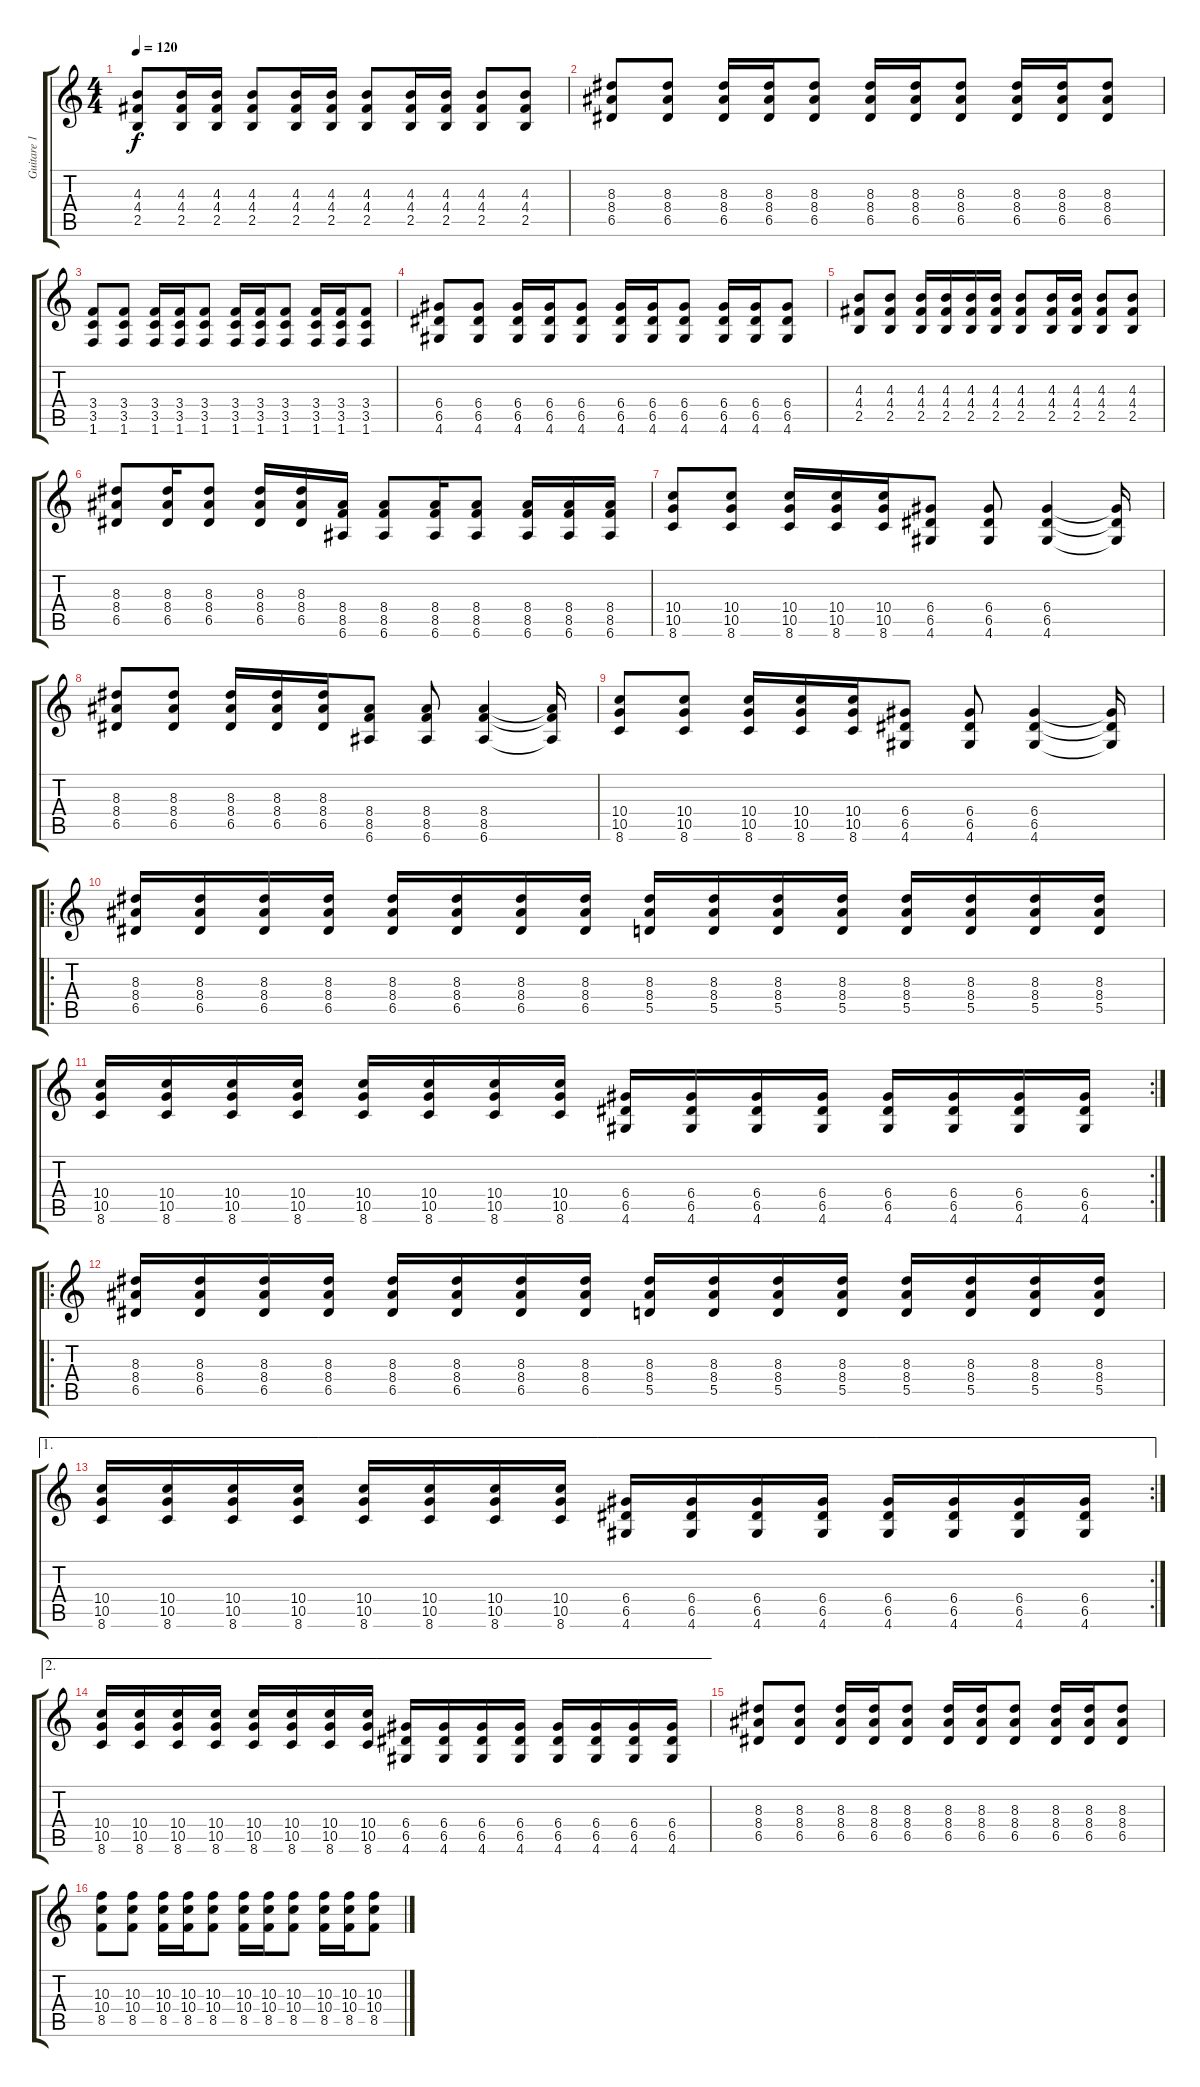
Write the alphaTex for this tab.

\track ("Guitare 1" "Guitare 1") {instrument distortionguitar}
\staff {score tabs}
\tuning (E4 B3 G3 D3 A2 E2) {hide}
\ts (4 4)
\tempo 120
\clef g2
\ks c
(4.3 4.4 2.5).8{dy f} (4.3 4.4 2.5).16 (4.3 4.4 2.5).16 (4.3 4.4 2.5).8 (4.3 4.4 2.5).16 (4.3 4.4 2.5).16 (4.3 4.4 2.5).8 (4.3 4.4 2.5).16 (4.3 4.4 2.5).16 (4.3 4.4 2.5).8 (4.3 4.4 2.5).8 |
(8.3 8.4 6.5).8 (8.3 8.4 6.5).8 (8.3 8.4 6.5).16 (8.3 8.4 6.5).16 (8.3 8.4 6.5).8 (8.3 8.4 6.5).16 (8.3 8.4 6.5).16 (8.3 8.4 6.5).8 (8.3 8.4 6.5).16 (8.3 8.4 6.5).16 (8.3 8.4 6.5).8 |
(3.4 3.5 1.6).8 (3.4 3.5 1.6).8 (3.4 3.5 1.6).16 (3.4 3.5 1.6).16 (3.4 3.5 1.6).8 (3.4 3.5 1.6).16 (3.4 3.5 1.6).16 (3.4 3.5 1.6).8 (3.4 3.5 1.6).16 (3.4 3.5 1.6).16 (3.4 3.5 1.6).8 |
(6.4 6.5 4.6).8 (6.4 6.5 4.6).8 (6.4 6.5 4.6).16 (6.4 6.5 4.6).16 (6.4 6.5 4.6).8 (6.4 6.5 4.6).16 (6.4 6.5 4.6).16 (6.4 6.5 4.6).8 (6.4 6.5 4.6).16 (6.4 6.5 4.6).16 (6.4 6.5 4.6).8 |
(4.3 4.4 2.5).8 (4.3 4.4 2.5).8 (4.3 4.4 2.5).16 (4.3 4.4 2.5).16 (4.3 4.4 2.5).16 (4.3 4.4 2.5).16 (4.3 4.4 2.5).8 (4.3 4.4 2.5).16 (4.3 4.4 2.5).16 (4.3 4.4 2.5).8 (4.3 4.4 2.5).8 |
(8.3 8.4 6.5).8 (8.3 8.4 6.5).16 (8.3 8.4 6.5).8 (8.3 8.4 6.5).16 (8.3 8.4 6.5).16 (8.4 8.5 6.6).16 (8.4 8.5 6.6).8 (8.4 8.5 6.6).16 (8.4 8.5 6.6).8 (8.4 8.5 6.6).16 (8.4 8.5 6.6).16 (8.4 8.5 6.6).16 |
(10.4 10.5 8.6).8 (10.4 10.5 8.6).8 (10.4 10.5 8.6).16 (10.4 10.5 8.6).16 (10.4 10.5 8.6).16 (6.4 6.5 4.6).8 (6.4 6.5 4.6).8 (6.4 6.5 4.6).4 (6.4{t} 6.5{t} 4.6{t}).16 |
(8.3 8.4 6.5).8 (8.3 8.4 6.5).8 (8.3 8.4 6.5).16 (8.3 8.4 6.5).16 (8.3 8.4 6.5).16 (8.4 8.5 6.6).8 (8.4 8.5 6.6).8 (8.4 8.5 6.6).4 (8.4{t} 8.5{t} 6.6{t}).16 |
(10.4 10.5 8.6).8 (10.4 10.5 8.6).8 (10.4 10.5 8.6).16 (10.4 10.5 8.6).16 (10.4 10.5 8.6).16 (6.4 6.5 4.6).8 (6.4 6.5 4.6).8 (6.4 6.5 4.6).4 (6.4{t} 6.5{t} 4.6{t}).16 |
\ro
(8.3 8.4 6.5).16 (8.3 8.4 6.5).16 (8.3 8.4 6.5).16 (8.3 8.4 6.5).16 (8.3 8.4 6.5).16 (8.3 8.4 6.5).16 (8.3 8.4 6.5).16 (8.3 8.4 6.5).16 (8.3 8.4 5.5).16 (8.3 8.4 5.5).16 (8.3 8.4 5.5).16 (8.3 8.4 5.5).16 (8.3 8.4 5.5).16 (8.3 8.4 5.5).16 (8.3 8.4 5.5).16 (8.3 8.4 5.5).16 |
\rc 2
(10.4 10.5 8.6).16 (10.4 10.5 8.6).16 (10.4 10.5 8.6).16 (10.4 10.5 8.6).16 (10.4 10.5 8.6).16 (10.4 10.5 8.6).16 (10.4 10.5 8.6).16 (10.4 10.5 8.6).16 (6.4 6.5 4.6).16 (6.4 6.5 4.6).16 (6.4 6.5 4.6).16 (6.4 6.5 4.6).16 (6.4 6.5 4.6).16 (6.4 6.5 4.6).16 (6.4 6.5 4.6).16 (6.4 6.5 4.6).16 |
\ro
(8.3 8.4 6.5).16 (8.3 8.4 6.5).16 (8.3 8.4 6.5).16 (8.3 8.4 6.5).16 (8.3 8.4 6.5).16 (8.3 8.4 6.5).16 (8.3 8.4 6.5).16 (8.3 8.4 6.5).16 (8.3 8.4 5.5).16 (8.3 8.4 5.5).16 (8.3 8.4 5.5).16 (8.3 8.4 5.5).16 (8.3 8.4 5.5).16 (8.3 8.4 5.5).16 (8.3 8.4 5.5).16 (8.3 8.4 5.5).16 |
\ae 1
\rc 2
(10.4 10.5 8.6).16 (10.4 10.5 8.6).16 (10.4 10.5 8.6).16 (10.4 10.5 8.6).16 (10.4 10.5 8.6).16 (10.4 10.5 8.6).16 (10.4 10.5 8.6).16 (10.4 10.5 8.6).16 (6.4 6.5 4.6).16 (6.4 6.5 4.6).16 (6.4 6.5 4.6).16 (6.4 6.5 4.6).16 (6.4 6.5 4.6).16 (6.4 6.5 4.6).16 (6.4 6.5 4.6).16 (6.4 6.5 4.6).16 |
\ae 2
(10.4 10.5 8.6).16 (10.4 10.5 8.6).16 (10.4 10.5 8.6).16 (10.4 10.5 8.6).16 (10.4 10.5 8.6).16 (10.4 10.5 8.6).16 (10.4 10.5 8.6).16 (10.4 10.5 8.6).16 (6.4 6.5 4.6).16 (6.4 6.5 4.6).16 (6.4 6.5 4.6).16 (6.4 6.5 4.6).16 (6.4 6.5 4.6).16 (6.4 6.5 4.6).16 (6.4 6.5 4.6).16 (6.4 6.5 4.6).16 |
(8.3 8.4 6.5).8 (8.3 8.4 6.5).8 (8.3 8.4 6.5).16 (8.3 8.4 6.5).16 (8.3 8.4 6.5).8 (8.3 8.4 6.5).16 (8.3 8.4 6.5).16 (8.3 8.4 6.5).8 (8.3 8.4 6.5).16 (8.3 8.4 6.5).16 (8.3 8.4 6.5).8 |
(10.3 10.4 8.5).8 (10.3 10.4 8.5).8 (10.3 10.4 8.5).16 (10.3 10.4 8.5).16 (10.3 10.4 8.5).8 (10.3 10.4 8.5).16 (10.3 10.4 8.5).16 (10.3 10.4 8.5).8 (10.3 10.4 8.5).16 (10.3 10.4 8.5).16 (10.3 10.4 8.5).8
